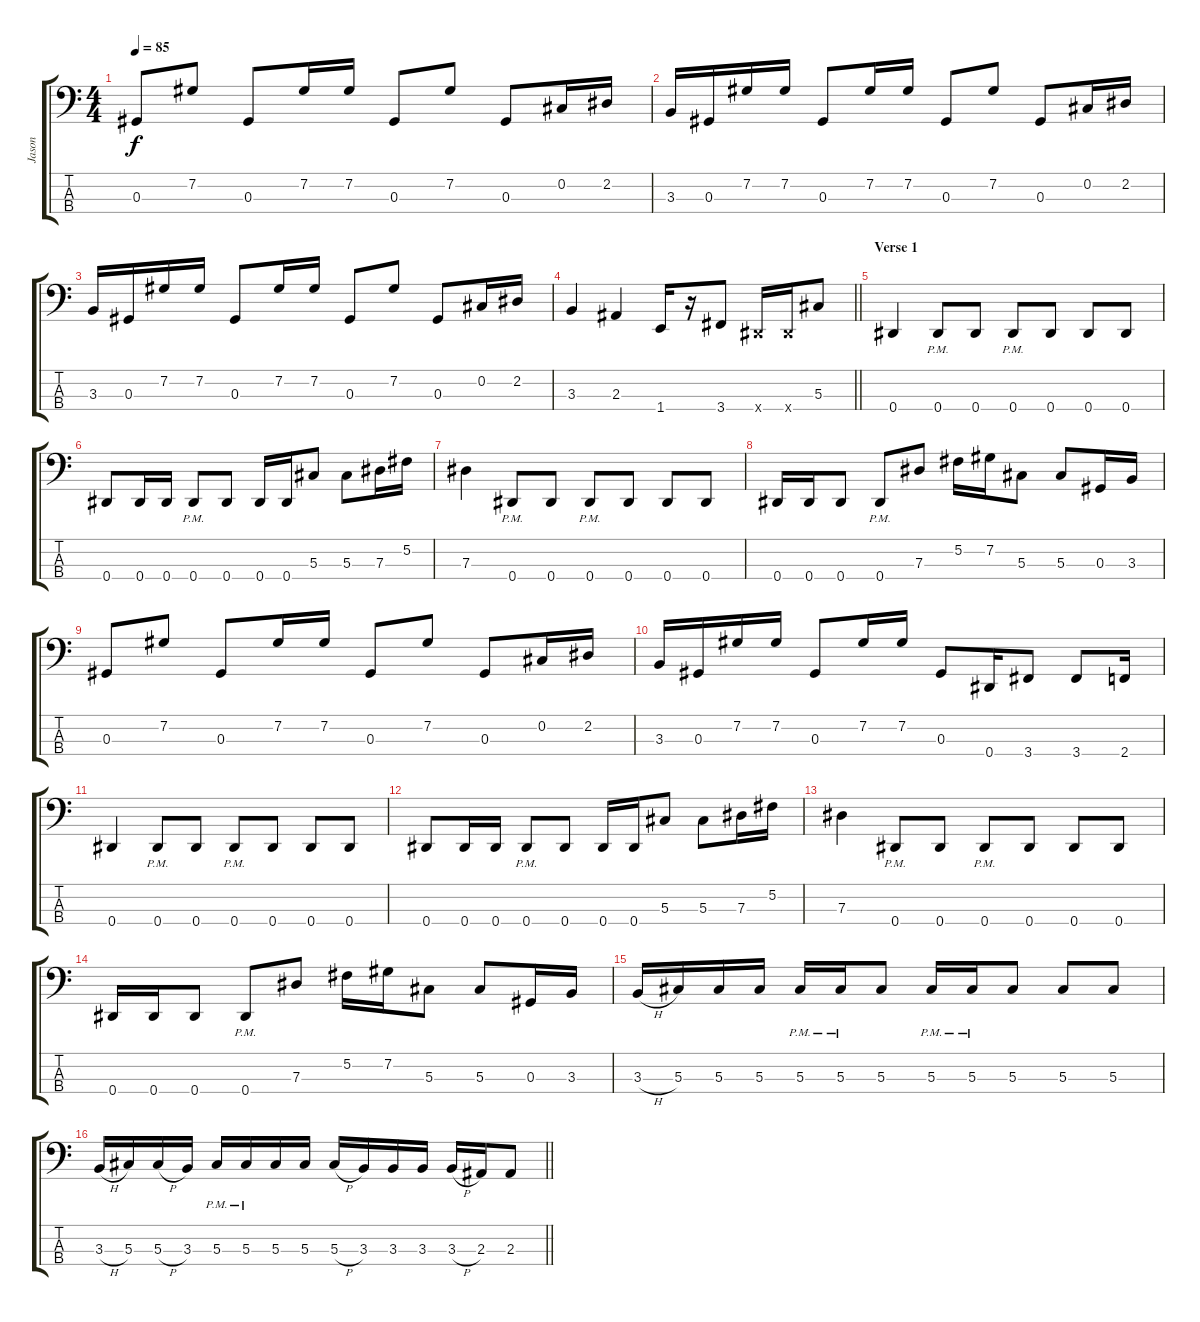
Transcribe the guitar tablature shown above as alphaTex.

\track ("Jason" "Jason") {instrument electricbassfinger}
\staff {score tabs}
\tuning (Gb2 Db2 Ab1 Eb1) {hide}
\ts (4 4)
\tempo 85
\clef f4
\ks c
0.3.8{dy f} 7.2.8 0.3.8 7.2.16 7.2.16 0.3.8 7.2.8 0.3.8 0.2.16 2.2.16 |
3.3.16 0.3.16 7.2.16 7.2.16 0.3.8 7.2.16 7.2.16 0.3.8 7.2.8 0.3.8 0.2.16 2.2.16 |
3.3.16 0.3.16 7.2.16 7.2.16 0.3.8 7.2.16 7.2.16 0.3.8 7.2.8 0.3.8 0.2.16 2.2.16 |
\barLineRight lightlight
3.3.4 2.3.4 1.4.16 r.16 3.4.8 0.4{x}.16 0.4{x}.16 5.3.8 |
\section ("" "Verse 1")
0.4.4 0.4{pm}.8 0.4.8 0.4{pm}.8 0.4.8 0.4.8 0.4.8 |
0.4.8 0.4.16 0.4.16 0.4{pm}.8 0.4.8 0.4.16 0.4.16 5.3.8 5.3.8 7.3.16 5.2.16 |
7.3.4 0.4{pm}.8 0.4.8 0.4{pm}.8 0.4.8 0.4.8 0.4.8 |
0.4.16 0.4.16 0.4.8 0.4{pm}.8 7.3.8 5.2.16 7.2.16 5.3.8 5.3.8 0.3.16 3.3.16 |
0.3.8 7.2.8 0.3.8 7.2.16 7.2.16 0.3.8 7.2.8 0.3.8 0.2.16 2.2.16 |
3.3.16 0.3.16 7.2.16 7.2.16 0.3.8 7.2.16 7.2.16 0.3.8 0.4.16 3.4.8 3.4.8 2.4.16 |
0.4.4 0.4{pm}.8 0.4.8 0.4{pm}.8 0.4.8 0.4.8 0.4.8 |
0.4.8 0.4.16 0.4.16 0.4{pm}.8 0.4.8 0.4.16 0.4.16 5.3.8 5.3.8 7.3.16 5.2.16 |
7.3.4 0.4{pm}.8 0.4.8 0.4{pm}.8 0.4.8 0.4.8 0.4.8 |
0.4.16 0.4.16 0.4.8 0.4{pm}.8 7.3.8 5.2.16 7.2.16 5.3.8 5.3.8 0.3.16 3.3.16 |
3.3{h}.16 5.3.16 5.3.16 5.3.16 5.3{pm}.16 5.3{pm}.16 5.3.8 5.3{pm}.16 5.3{pm}.16 5.3.8 5.3.8 5.3.8 |
\barLineRight lightlight
3.3{h}.16 5.3.16 5.3{h}.16 3.3.16 5.3{pm}.16 5.3{pm}.16 5.3.16 5.3.16 5.3{h}.16 3.3.16 3.3.16 3.3.16 3.3{h}.16 2.3.16 2.3.8
